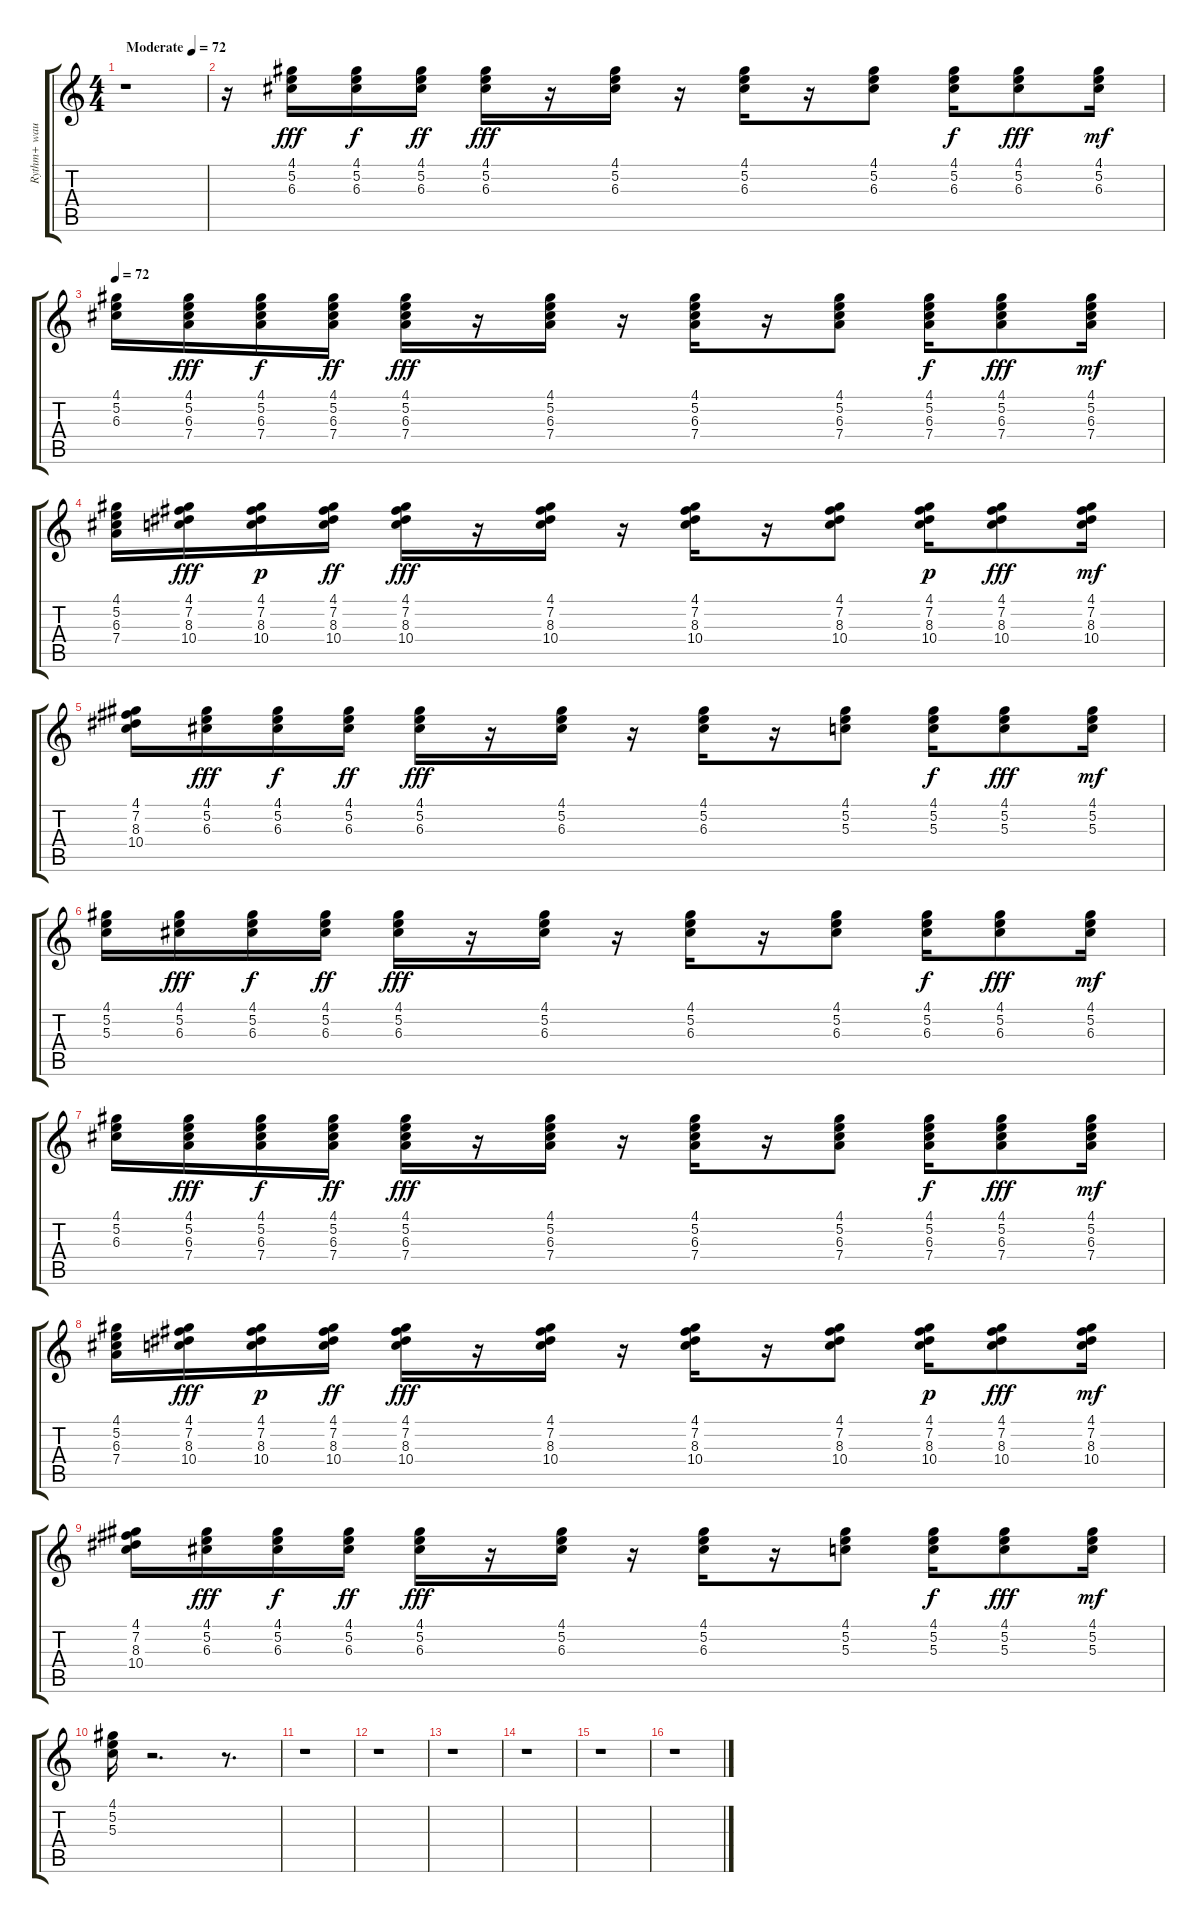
\track ("Rythm+ wau 3 " "Rythm+ wau") {instrument acousticguitarsteel}
\staff {score tabs}
\tuning (E4 B3 G3 D3 A2 E2) {hide}
\ts (4 4)
\tempo (72 "Moderate")
\clef g2
\ks c
r.1{dy fff instrument acousticguitarsteel} |
r.16 (4.1 5.2 6.3).16 (4.1 5.2 6.3).16{dy f} (4.1 5.2 6.3).16{dy ff} (4.1 5.2 6.3).16{dy fff} r.16 (4.1 5.2 6.3).16 r.16 (4.1 5.2 6.3).16 r.16 (4.1 5.2 6.3).8 (4.1 5.2 6.3).16{dy f} (4.1 5.2 6.3).8{dy fff} (4.1 5.2 6.3).16{dy mf} |
\tempo 72
(4.1 5.2 6.3).16 (4.1 5.2 6.3 7.4).16{dy fff} (4.1 5.2 6.3 7.4).16{dy f} (4.1 5.2 6.3 7.4).16{dy ff} (4.1 5.2 6.3 7.4).16{dy fff} r.16 (4.1 5.2 6.3 7.4).16 r.16 (4.1 5.2 6.3 7.4).16 r.16 (4.1 5.2 6.3 7.4).8 (4.1 5.2 6.3 7.4).16{dy f} (4.1 5.2 6.3 7.4).8{dy fff} (4.1 5.2 6.3 7.4).16{dy mf} |
(4.1 5.2 6.3 7.4).16 (4.1 7.2 8.3 10.4).16{dy fff} (4.1 7.2 8.3 10.4).16{dy p} (4.1 7.2 8.3 10.4).16{dy ff} (4.1 7.2 8.3 10.4).16{dy fff} r.16 (4.1 7.2 8.3 10.4).16 r.16 (4.1 7.2 8.3 10.4).16 r.16 (4.1 7.2 8.3 10.4).8 (4.1 7.2 8.3 10.4).16{dy p} (4.1 7.2 8.3 10.4).8{dy fff} (4.1 7.2 8.3 10.4).16{dy mf} |
(4.1 7.2 8.3 10.4).16 (4.1 5.2 6.3).16{dy fff} (4.1 5.2 6.3).16{dy f} (4.1 5.2 6.3).16{dy ff} (4.1 5.2 6.3).16{dy fff} r.16 (4.1 5.2 6.3).16 r.16 (4.1 5.2 6.3).16 r.16 (4.1 5.2 5.3).8 (4.1 5.2 5.3).16{dy f} (4.1 5.2 5.3).8{dy fff} (4.1 5.2 5.3).16{dy mf} |
(4.1 5.2 5.3).16 (4.1 5.2 6.3).16{dy fff} (4.1 5.2 6.3).16{dy f} (4.1 5.2 6.3).16{dy ff} (4.1 5.2 6.3).16{dy fff} r.16 (4.1 5.2 6.3).16 r.16 (4.1 5.2 6.3).16 r.16 (4.1 5.2 6.3).8 (4.1 5.2 6.3).16{dy f} (4.1 5.2 6.3).8{dy fff} (4.1 5.2 6.3).16{dy mf} |
(4.1 5.2 6.3).16 (4.1 5.2 6.3 7.4).16{dy fff} (4.1 5.2 6.3 7.4).16{dy f} (4.1 5.2 6.3 7.4).16{dy ff} (4.1 5.2 6.3 7.4).16{dy fff} r.16 (4.1 5.2 6.3 7.4).16 r.16 (4.1 5.2 6.3 7.4).16 r.16 (4.1 5.2 6.3 7.4).8 (4.1 5.2 6.3 7.4).16{dy f} (4.1 5.2 6.3 7.4).8{dy fff} (4.1 5.2 6.3 7.4).16{dy mf} |
(4.1 5.2 6.3 7.4).16 (4.1 7.2 8.3 10.4).16{dy fff} (4.1 7.2 8.3 10.4).16{dy p} (4.1 7.2 8.3 10.4).16{dy ff} (4.1 7.2 8.3 10.4).16{dy fff} r.16 (4.1 7.2 8.3 10.4).16 r.16 (4.1 7.2 8.3 10.4).16 r.16 (4.1 7.2 8.3 10.4).8 (4.1 7.2 8.3 10.4).16{dy p} (4.1 7.2 8.3 10.4).8{dy fff} (4.1 7.2 8.3 10.4).16{dy mf} |
(4.1 7.2 8.3 10.4).16 (4.1 5.2 6.3).16{dy fff} (4.1 5.2 6.3).16{dy f} (4.1 5.2 6.3).16{dy ff} (4.1 5.2 6.3).16{dy fff} r.16 (4.1 5.2 6.3).16 r.16 (4.1 5.2 6.3).16 r.16 (4.1 5.2 5.3).8 (4.1 5.2 5.3).16{dy f} (4.1 5.2 5.3).8{dy fff} (4.1 5.2 5.3).16{dy mf} |
(4.1 5.2 5.3).16 r.2{d} r.8{d} |
r.1 |
r.1 |
r.1 |
r.1 |
r.1 |
r.1
